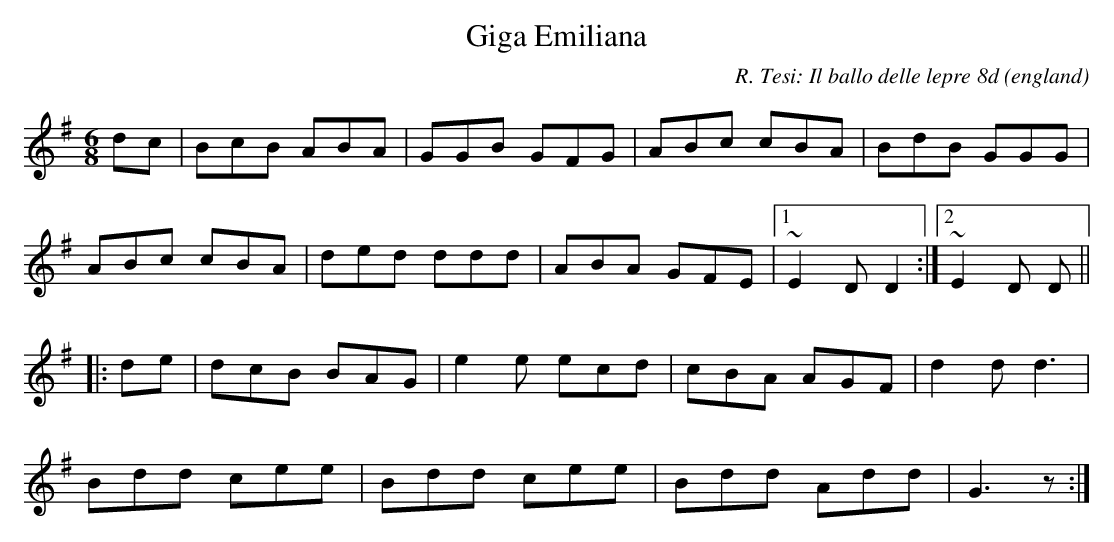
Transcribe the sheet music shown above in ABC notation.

X:1
T:Giga Emiliana
O:england
C:R. Tesi: Il ballo delle lepre 8d
M:6/8
L:1/8
K:G
dc|BcB ABA|GGB GFG|ABc cBA|BdB GGG|
ABc cBA|ded ddd|ABA GFE|1 ~E2D D2:|2 ~E2D D||
|:de|dcB BAG|e2e ecd|cBA AGF|d2d d3|
Bdd  cee|Bdd  cee|Bdd  Add|G3  z:|
